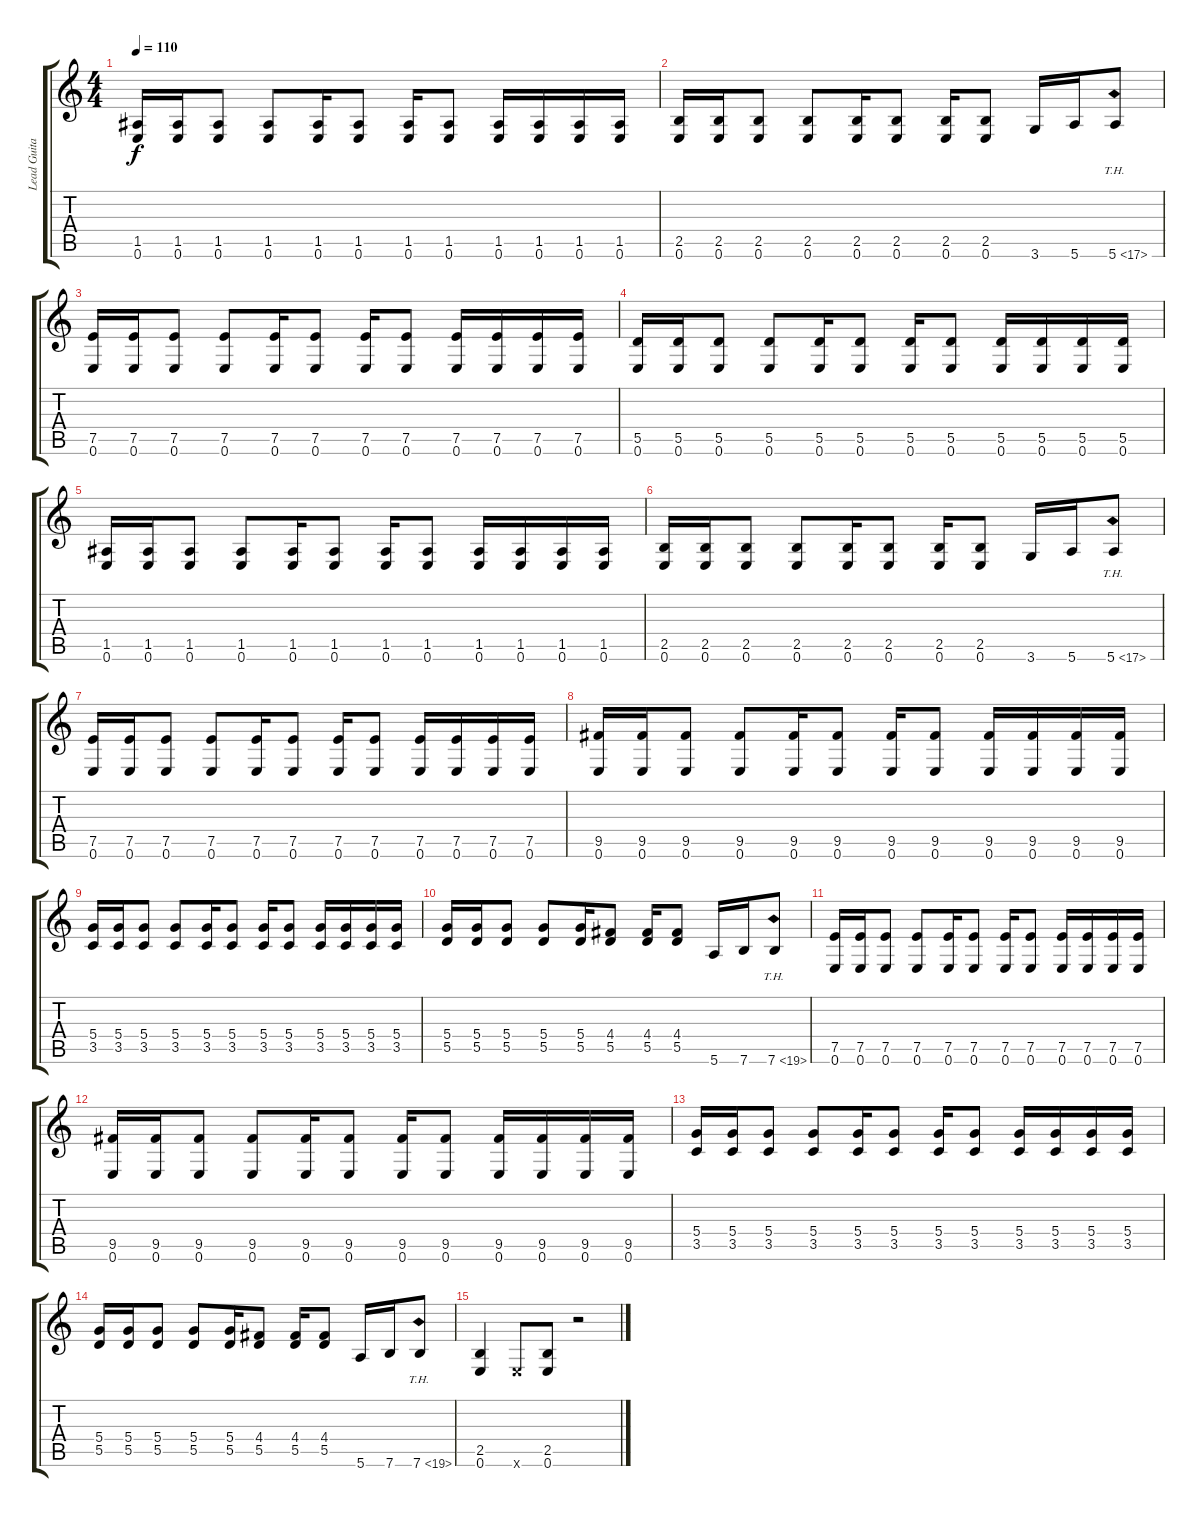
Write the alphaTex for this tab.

\track ("Lead Guitar" "Lead Guita") {instrument distortionguitar}
\staff {score tabs}
\tuning (E4 B3 G3 D3 A2 E2) {hide}
\ts (4 4)
\tempo 110
\clef g2
\ks c
(1.5 0.6).16{dy f} (1.5 0.6).16 (1.5 0.6).8 (1.5 0.6).8 (1.5 0.6).16 (1.5 0.6).8 (1.5 0.6).16 (1.5 0.6).8 (1.5 0.6).16 (1.5 0.6).16 (1.5 0.6).16 (1.5 0.6).16 |
(2.5 0.6).16 (2.5 0.6).16 (2.5 0.6).8 (2.5 0.6).8 (2.5 0.6).16 (2.5 0.6).8 (2.5 0.6).16 (2.5 0.6).8 3.6.16 5.6.16 5.6{th 12}.8 |
(7.5 0.6).16 (7.5 0.6).16 (7.5 0.6).8 (7.5 0.6).8 (7.5 0.6).16 (7.5 0.6).8 (7.5 0.6).16 (7.5 0.6).8 (7.5 0.6).16 (7.5 0.6).16 (7.5 0.6).16 (7.5 0.6).16 |
(5.5 0.6).16 (5.5 0.6).16 (5.5 0.6).8 (5.5 0.6).8 (5.5 0.6).16 (5.5 0.6).8 (5.5 0.6).16 (5.5 0.6).8 (5.5 0.6).16 (5.5 0.6).16 (5.5 0.6).16 (5.5 0.6).16 |
(1.5 0.6).16 (1.5 0.6).16 (1.5 0.6).8 (1.5 0.6).8 (1.5 0.6).16 (1.5 0.6).8 (1.5 0.6).16 (1.5 0.6).8 (1.5 0.6).16 (1.5 0.6).16 (1.5 0.6).16 (1.5 0.6).16 |
(2.5 0.6).16 (2.5 0.6).16 (2.5 0.6).8 (2.5 0.6).8 (2.5 0.6).16 (2.5 0.6).8 (2.5 0.6).16 (2.5 0.6).8 3.6.16 5.6.16 5.6{th 12}.8 |
(7.5 0.6).16 (7.5 0.6).16 (7.5 0.6).8 (7.5 0.6).8 (7.5 0.6).16 (7.5 0.6).8 (7.5 0.6).16 (7.5 0.6).8 (7.5 0.6).16 (7.5 0.6).16 (7.5 0.6).16 (7.5 0.6).16 |
(9.5 0.6).16 (9.5 0.6).16 (9.5 0.6).8 (9.5 0.6).8 (9.5 0.6).16 (9.5 0.6).8 (9.5 0.6).16 (9.5 0.6).8 (9.5 0.6).16 (9.5 0.6).16 (9.5 0.6).16 (9.5 0.6).16 |
(5.4 3.5).16 (5.4 3.5).16 (5.4 3.5).8 (5.4 3.5).8 (5.4 3.5).16 (5.4 3.5).8 (5.4 3.5).16 (5.4 3.5).8 (5.4 3.5).16 (5.4 3.5).16 (5.4 3.5).16 (5.4 3.5).16 |
(5.4 5.5).16 (5.4 5.5).16 (5.4 5.5).8 (5.4 5.5).8 (5.4 5.5).16 (4.4 5.5).8 (4.4 5.5).16 (4.4 5.5).8 5.6.16 7.6.16 7.6{th 12}.8 |
(7.5 0.6).16 (7.5 0.6).16 (7.5 0.6).8 (7.5 0.6).8 (7.5 0.6).16 (7.5 0.6).8 (7.5 0.6).16 (7.5 0.6).8 (7.5 0.6).16 (7.5 0.6).16 (7.5 0.6).16 (7.5 0.6).16 |
(9.5 0.6).16 (9.5 0.6).16 (9.5 0.6).8 (9.5 0.6).8 (9.5 0.6).16 (9.5 0.6).8 (9.5 0.6).16 (9.5 0.6).8 (9.5 0.6).16 (9.5 0.6).16 (9.5 0.6).16 (9.5 0.6).16 |
(5.4 3.5).16 (5.4 3.5).16 (5.4 3.5).8 (5.4 3.5).8 (5.4 3.5).16 (5.4 3.5).8 (5.4 3.5).16 (5.4 3.5).8 (5.4 3.5).16 (5.4 3.5).16 (5.4 3.5).16 (5.4 3.5).16 |
(5.4 5.5).16 (5.4 5.5).16 (5.4 5.5).8 (5.4 5.5).8 (5.4 5.5).16 (4.4 5.5).8 (4.4 5.5).16 (4.4 5.5).8 5.6.16 7.6.16 7.6{th 12}.8 |
(2.5 0.6).4 0.6{x}.8 (2.5 0.6).8 r.2
